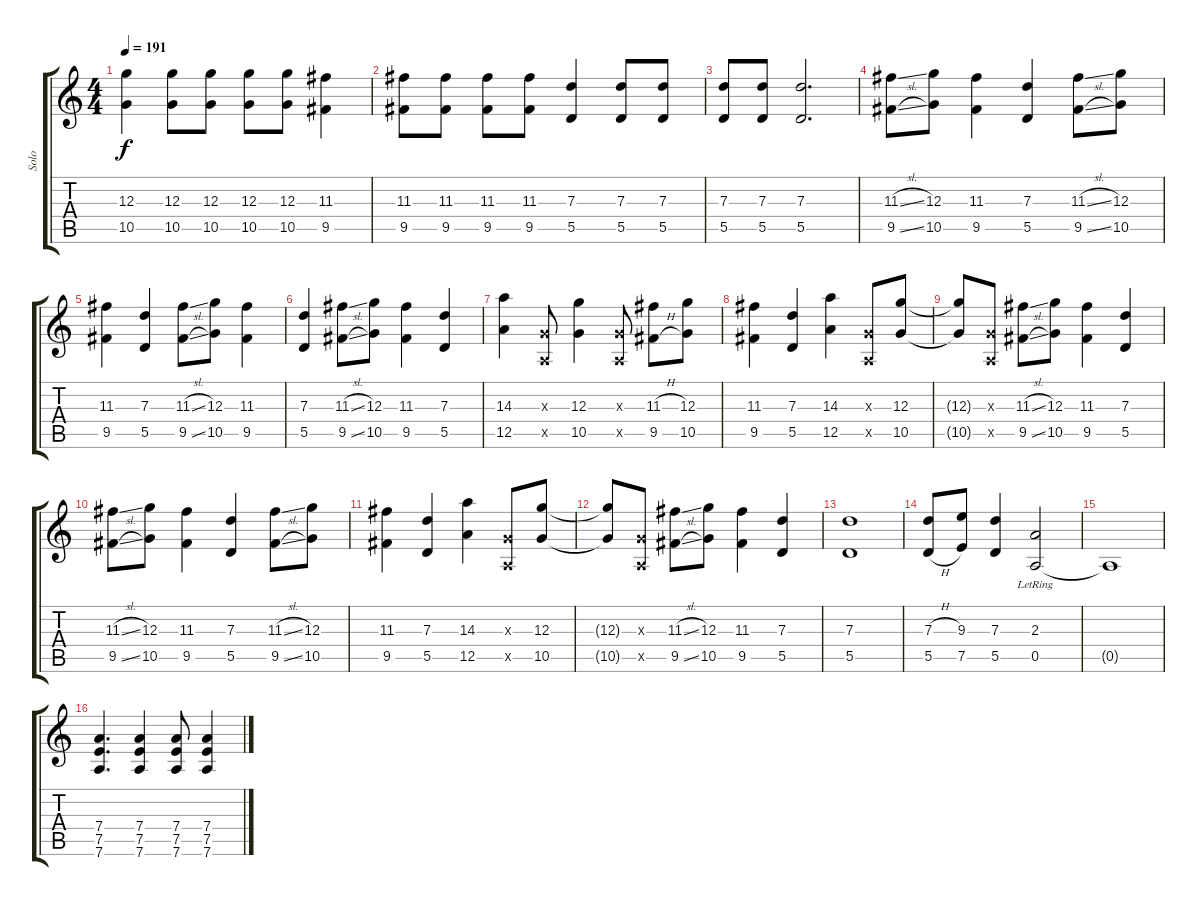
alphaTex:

\track ("Solo" "Solo") {instrument distortionguitar}
\staff {score tabs}
\tuning (E4 B3 G3 D3 A2 D2) {hide}
\ts (4 4)
\tempo 191
\clef g2
\ks c
(12.3 10.5).4{dy f} (12.3 10.5).8 (12.3 10.5).8 (12.3 10.5).8 (12.3 10.5).8 (11.3 9.5).4 |
(11.3 9.5).8 (11.3 9.5).8 (11.3 9.5).8 (11.3 9.5).8 (7.3 5.5).4 (7.3 5.5).8 (7.3 5.5).8 |
(7.3 5.5).8 (7.3 5.5).8 (7.3 5.5).2{d} |
(11.3{sl} 9.5{sl}).8 (12.3 10.5).8 (11.3 9.5).4 (7.3 5.5).4 (11.3{sl} 9.5{sl}).8 (12.3 10.5).8 |
(11.3 9.5).4 (7.3 5.5).4 (11.3{sl} 9.5{sl}).8 (12.3 10.5).8 (11.3 9.5).4 |
(7.3 5.5).4 (11.3{sl} 9.5{sl}).8 (12.3 10.5).8 (11.3 9.5).4 (7.3 5.5).4 |
(14.3 12.5).4 (0.3{x} 0.5{x}).8 (12.3 10.5).4 (0.3{x} 0.5{x}).8 (11.3{h} 9.5{h}).8 (12.3 10.5).8 |
(11.3 9.5).4 (7.3 5.5).4 (14.3 12.5).4 (0.3{x} 0.5{x}).8 (12.3 10.5).8 |
(12.3{t} 10.5{t}).8 (0.3{x} 0.5{x}).8 (11.3{sl} 9.5{sl}).8 (12.3 10.5).8 (11.3 9.5).4 (7.3 5.5).4 |
(11.3{sl} 9.5{sl}).8 (12.3 10.5).8 (11.3 9.5).4 (7.3 5.5).4 (11.3{sl} 9.5{sl}).8 (12.3 10.5).8 |
(11.3 9.5).4 (7.3 5.5).4 (14.3 12.5).4 (0.3{x} 0.5{x}).8 (12.3 10.5).8 |
(12.3{t} 10.5{t}).8 (0.3{x} 0.5{x}).8 (11.3{sl} 9.5{sl}).8 (12.3 10.5).8 (11.3 9.5).4 (7.3 5.5).4 |
(7.3 5.5).1 |
(7.3{h} 5.5{h}).8 (9.3 7.5).8 (7.3 5.5).4 (2.3 0.5{lr}).2 |
0.5{t}.1 |
(7.4 7.5 7.6).4{d instrument electricguitarjazz} (7.4 7.5 7.6).4 (7.4 7.5 7.6).8 (7.4 7.5 7.6).4
